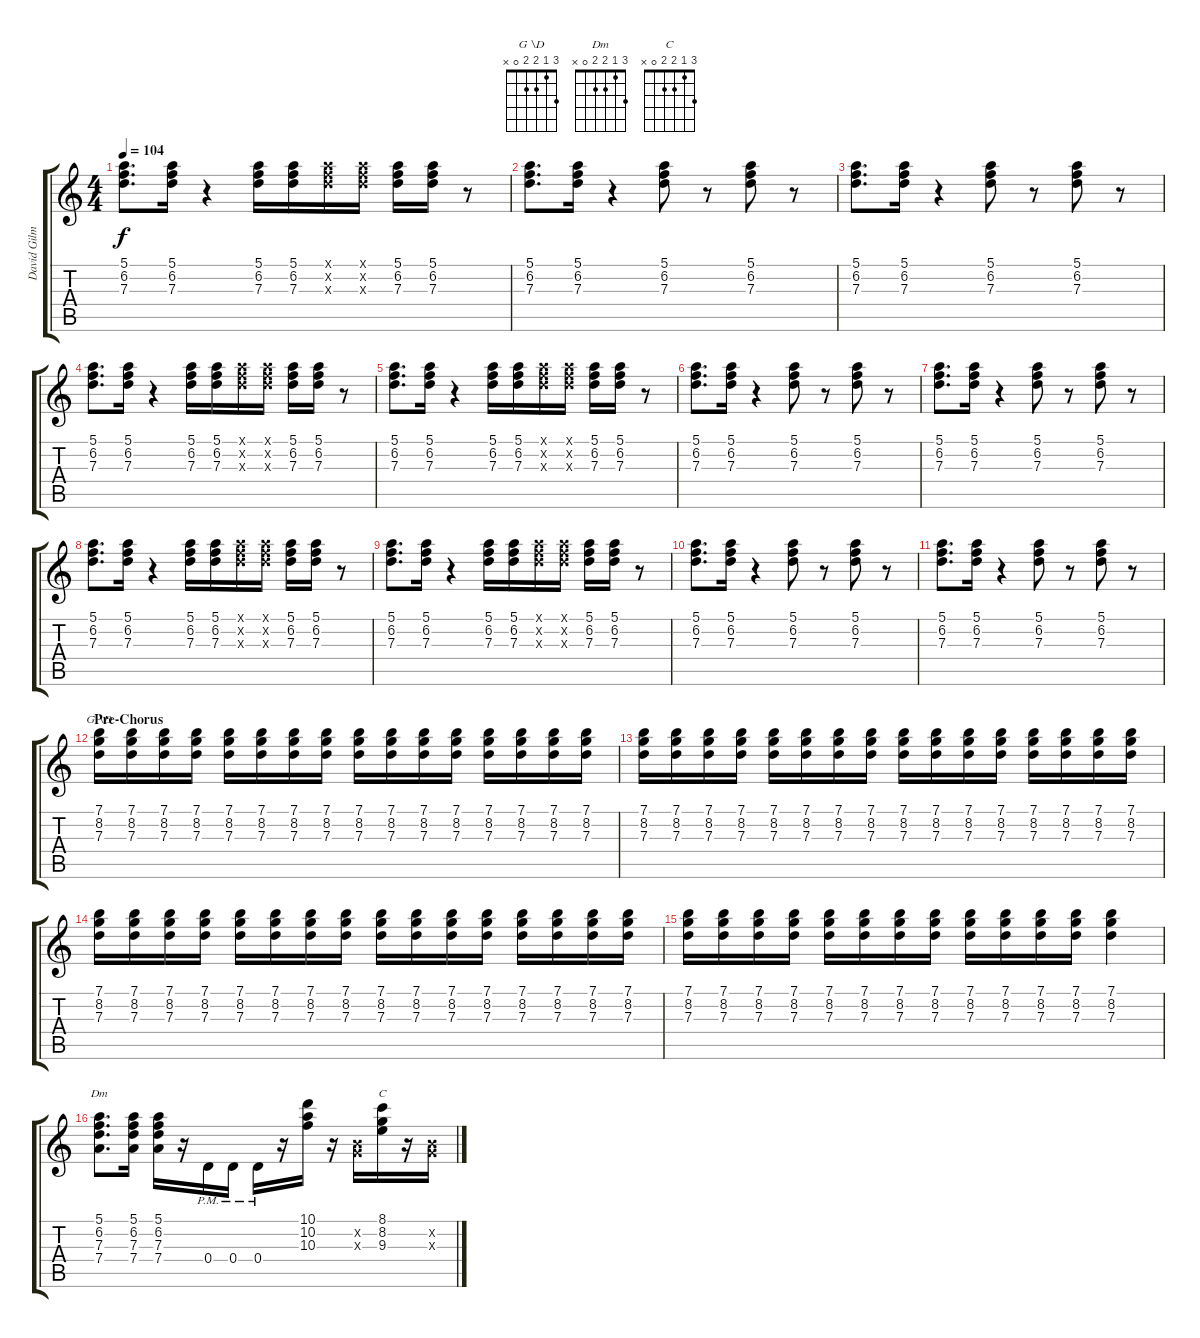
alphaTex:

\track ("David Gilmour | Fender Stratocaster #00" "David Gilm") {instrument electricguitarclean}
\staff {score tabs}
\tuning (E4 B3 G3 D3 A2 E2) {hide}
\chord ("G \\D" 3 1 2 2 0 x)
\chord ("Dm" 3 1 2 2 0 x)
\chord ("C" 3 1 2 2 0 x)
\ts (4 4)
\tempo 104
\clef g2
\ks c
(5.1 6.2 7.3).8{d dy f} (5.1 6.2 7.3).16 r.4 (5.1 6.2 7.3).16 (5.1 6.2 7.3).16 (5.1{x} 6.2{x} 7.3{x}).16 (5.1{x} 6.2{x} 7.3{x}).16 (5.1 6.2 7.3).16 (5.1 6.2 7.3).16 r.8 |
(5.1 6.2 7.3).8{d} (5.1 6.2 7.3).16 r.4 (5.1 6.2 7.3).8 r.8 (5.1 6.2 7.3).8 r.8 |
(5.1 6.2 7.3).8{d} (5.1 6.2 7.3).16 r.4 (5.1 6.2 7.3).8 r.8 (5.1 6.2 7.3).8 r.8 |
(5.1 6.2 7.3).8{d} (5.1 6.2 7.3).16 r.4 (5.1 6.2 7.3).16 (5.1 6.2 7.3).16 (5.1{x} 6.2{x} 7.3{x}).16 (5.1{x} 6.2{x} 7.3{x}).16 (5.1 6.2 7.3).16 (5.1 6.2 7.3).16 r.8 |
(5.1 6.2 7.3).8{d} (5.1 6.2 7.3).16 r.4 (5.1 6.2 7.3).16 (5.1 6.2 7.3).16 (5.1{x} 6.2{x} 7.3{x}).16 (5.1{x} 6.2{x} 7.3{x}).16 (5.1 6.2 7.3).16 (5.1 6.2 7.3).16 r.8 |
(5.1 6.2 7.3).8{d} (5.1 6.2 7.3).16 r.4 (5.1 6.2 7.3).8 r.8 (5.1 6.2 7.3).8 r.8 |
(5.1 6.2 7.3).8{d} (5.1 6.2 7.3).16 r.4 (5.1 6.2 7.3).8 r.8 (5.1 6.2 7.3).8 r.8 |
(5.1 6.2 7.3).8{d} (5.1 6.2 7.3).16 r.4 (5.1 6.2 7.3).16 (5.1 6.2 7.3).16 (5.1{x} 6.2{x} 7.3{x}).16 (5.1{x} 6.2{x} 7.3{x}).16 (5.1 6.2 7.3).16 (5.1 6.2 7.3).16 r.8 |
(5.1 6.2 7.3).8{d} (5.1 6.2 7.3).16 r.4 (5.1 6.2 7.3).16 (5.1 6.2 7.3).16 (5.1{x} 6.2{x} 7.3{x}).16 (5.1{x} 6.2{x} 7.3{x}).16 (5.1 6.2 7.3).16 (5.1 6.2 7.3).16 r.8 |
(5.1 6.2 7.3).8{d} (5.1 6.2 7.3).16 r.4 (5.1 6.2 7.3).8 r.8 (5.1 6.2 7.3).8 r.8 |
(5.1 6.2 7.3).8{d} (5.1 6.2 7.3).16 r.4 (5.1 6.2 7.3).8 r.8 (5.1 6.2 7.3).8 r.8 |
\section ("" "Pre-Chorus")
(7.1 8.2 7.3).16{ch "G \\D"} (7.1 8.2 7.3).16 (7.1 8.2 7.3).16 (7.1 8.2 7.3).16 (7.1 8.2 7.3).16 (7.1 8.2 7.3).16 (7.1 8.2 7.3).16 (7.1 8.2 7.3).16 (7.1 8.2 7.3).16 (7.1 8.2 7.3).16 (7.1 8.2 7.3).16 (7.1 8.2 7.3).16 (7.1 8.2 7.3).16 (7.1 8.2 7.3).16 (7.1 8.2 7.3).16 (7.1 8.2 7.3).16 |
(7.1 8.2 7.3).16 (7.1 8.2 7.3).16 (7.1 8.2 7.3).16 (7.1 8.2 7.3).16 (7.1 8.2 7.3).16 (7.1 8.2 7.3).16 (7.1 8.2 7.3).16 (7.1 8.2 7.3).16 (7.1 8.2 7.3).16 (7.1 8.2 7.3).16 (7.1 8.2 7.3).16 (7.1 8.2 7.3).16 (7.1 8.2 7.3).16 (7.1 8.2 7.3).16 (7.1 8.2 7.3).16 (7.1 8.2 7.3).16 |
(7.1 8.2 7.3).16 (7.1 8.2 7.3).16 (7.1 8.2 7.3).16 (7.1 8.2 7.3).16 (7.1 8.2 7.3).16 (7.1 8.2 7.3).16 (7.1 8.2 7.3).16 (7.1 8.2 7.3).16 (7.1 8.2 7.3).16 (7.1 8.2 7.3).16 (7.1 8.2 7.3).16 (7.1 8.2 7.3).16 (7.1 8.2 7.3).16 (7.1 8.2 7.3).16 (7.1 8.2 7.3).16 (7.1 8.2 7.3).16 |
(7.1 8.2 7.3).16 (7.1 8.2 7.3).16 (7.1 8.2 7.3).16 (7.1 8.2 7.3).16 (7.1 8.2 7.3).16 (7.1 8.2 7.3).16 (7.1 8.2 7.3).16 (7.1 8.2 7.3).16 (7.1 8.2 7.3).16 (7.1 8.2 7.3).16 (7.1 8.2 7.3).16 (7.1 8.2 7.3).16 (7.1 8.2 7.3).4 |
(5.1 6.2 7.3 7.4).8{d ch "Dm"} (5.1 6.2 7.3 7.4).16 (5.1 6.2 7.3 7.4).16 r.16 0.4{pm}.16 0.4{pm}.16 0.4{pm}.16 r.16 (10.1 10.2 10.3).16 r.16 (0.2{x} 0.3{x}).16 (8.1 8.2 9.3).16{ch "C"} r.16 (0.2{x} 0.3{x}).16
